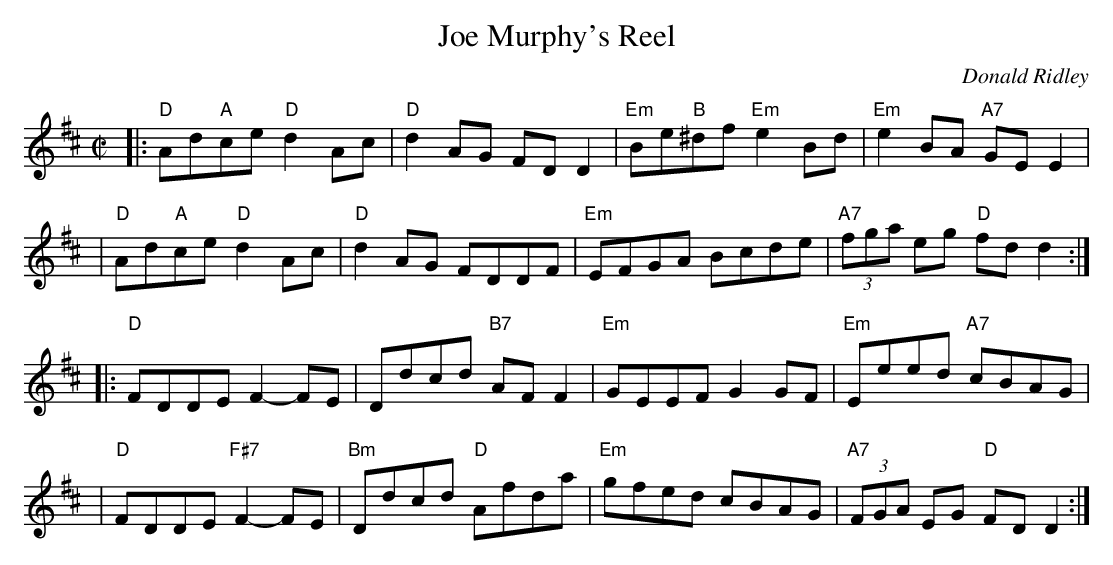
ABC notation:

X:1
T: Joe Murphy's Reel
C: Donald Ridley
M: C|
L: 1/8
K: D
|: "D"Ad"A"ce "D"d2Ac | "D"d2AG FDD2 | "Em"Be"B"^df "Em"e2Bd | "Em"e2BA    "A7"GEE2 |
|  "D"Ad"A"ce "D"d2Ac | "D"d2AG FDDF | "Em"EFGA         Bcde | "A7"(3fga eg "D"fdd2 :|
|: "D"FDDE      F2-FE |     Ddcd "B7"AFF2 | "Em"GEEF G2GF | "Em"Eeed    "A7"cBAG |
|  "D"FDDE "F#7"F2-FE | "Bm"Ddcd  "D"Afda | "Em"gfed cBAG | "A7"(3FGA EG "D"FDD2 :|
